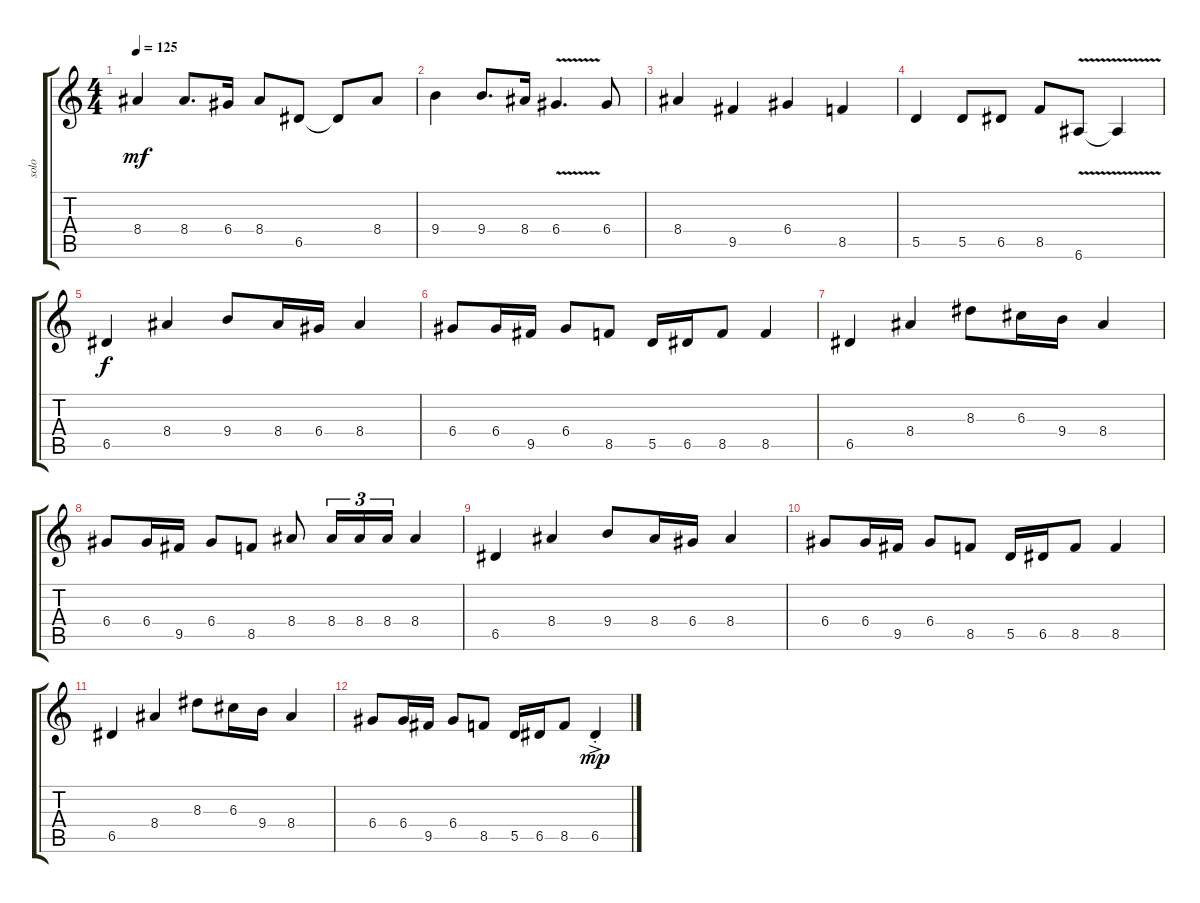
\track ("solo" "solo") {instrument distortionguitar}
\staff {score tabs}
\tuning (E4 B3 G3 D3 A2 E2) {hide}
\ts (4 4)
\tempo 125
\clef g2
\ks c
8.4.4{dy mf} 8.4.8{d} 6.4.16 8.4.8 6.5.8 6.5{t}.8 8.4.8 |
9.4.4 9.4.8{d} 8.4.16 6.4{v}.4{d} 6.4.8 |
8.4.4 9.5.4 6.4.4 8.5.4 |
5.5.4 5.5.8 6.5.8 8.5.8 6.6{v}.8 6.6{v t}.4 |
6.5.4{dy f} 8.4.4 9.4.8 8.4.16 6.4.16 8.4.4 |
6.4.8 6.4.16 9.5.16 6.4.8 8.5.8 5.5.16 6.5.16 8.5.8 8.5.4 |
6.5.4 8.4.4 8.3.8 6.3.16 9.4.16 8.4.4 |
6.4.8 6.4.16 9.5.16 6.4.8 8.5.8 8.4.8 8.4.16{tu (3 2)} 8.4.16{tu (3 2)} 8.4.16{tu (3 2)} 8.4.4 |
6.5.4 8.4.4 9.4.8 8.4.16 6.4.16 8.4.4 |
6.4.8 6.4.16 9.5.16 6.4.8 8.5.8 5.5.16 6.5.16 8.5.8 8.5.4 |
6.5.4 8.4.4 8.3.8 6.3.16 9.4.16 8.4.4 |
6.4.8 6.4.16 9.5.16 6.4.8 8.5.8 5.5.16 6.5.16 8.5.8 6.5{ac st}.4{dy mp}
